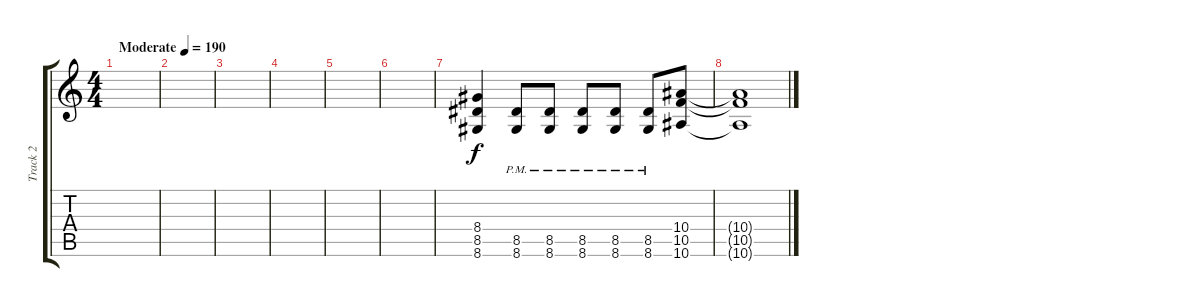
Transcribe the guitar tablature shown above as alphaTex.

\track ("Track 2" "Track 2") {instrument distortionguitar}
\staff {score tabs}
\tuning (D4 A3 F3 C3 G2 C2) {hide}
\ts (4 4)
\tempo (190 "Moderate")
\clef g2
\ks c
|
|
|
|
|
|
(8.4 8.5 8.6).4 (8.5{pm} 8.6{pm}).8 (8.5{pm} 8.6{pm}).8 (8.5{pm} 8.6{pm}).8 (8.5{pm} 8.6{pm}).8 (8.5{pm} 8.6{pm}).8 (10.4 10.5 10.6).8 |
(10.4{t} 10.5{t} 10.6{t}).1
